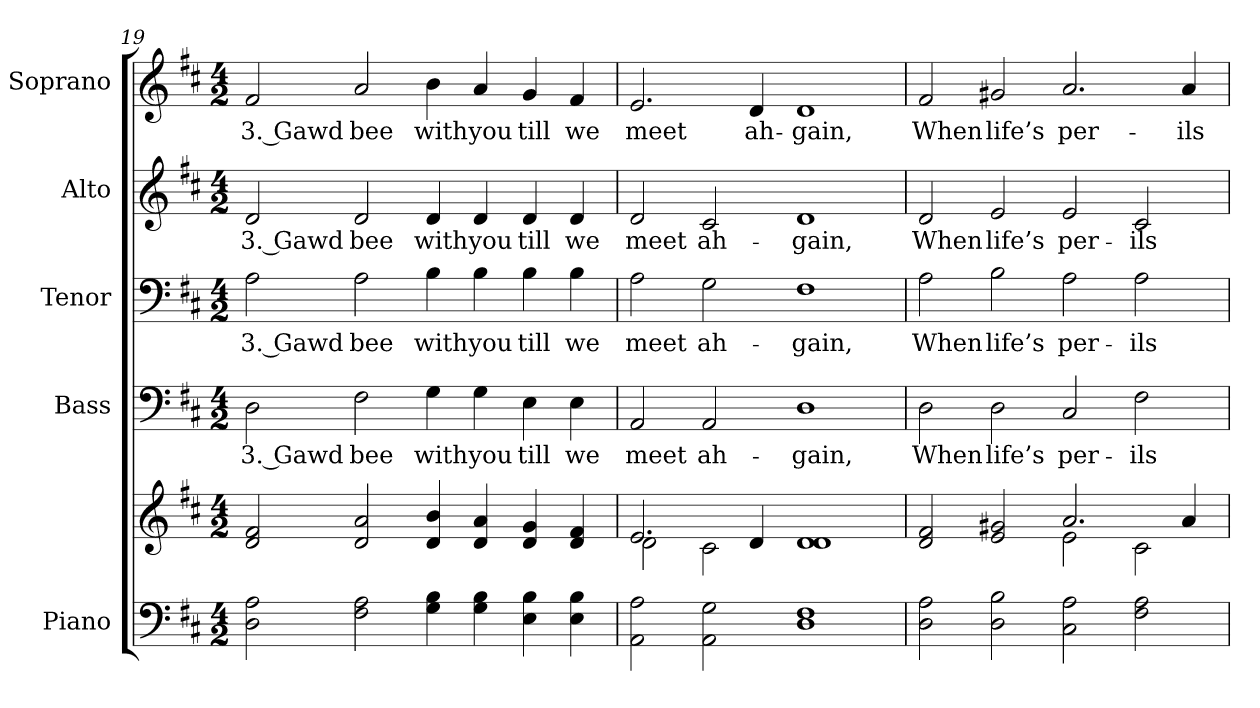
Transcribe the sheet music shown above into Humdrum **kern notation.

**kern	**kern	**kern	**text	**kern	**text	**kern	**text	**kern	**text
*part5	*part5	*part4	*part4	*part3	*part3	*part2	*part2	*part1	*part1
*staff6	*staff5	*staff4	*staff4	*staff3	*staff3	*staff2	*staff2	*staff1	*staff1
*I"Piano	*	*I"Bass	*	*I"Tenor	*	*I"Alto	*	*I"Soprano	*
*I'Pno.	*	*I'B.	*	*I'T.	*	*I'A.	*	*I'S.	*
!!LO:PB:g=z
*clefF4	*clefG2	*clefF4	*	*clefF4	*	*clefG2	*	*clefG2	*
*k[f#c#]	*k[f#c#]	*k[f#c#]	*	*k[f#c#]	*	*k[f#c#]	*	*k[f#c#]	*
*D:	*D:	*D:	*	*D:	*	*D:	*	*D:	*
*M4/2	*M4/2	*M4/2	*	*M4/2	*	*M4/2	*	*M4/2	*
=19	=19	=19	=19	=19	=19	=19	=19	=19	=19
!	!	!	!LO:LY:b:color=#000000	!	!	!	!	!	!
!	!	!	!	!	!LO:LY:b:color=#000000	!	!	!	!
!	!	!	!	!	!	!	!LO:LY:b:color=#000000	!	!
!	!	!	!	!	!	!	!	!	!LO:LY:b:color=#000000
2Di\ 2Ai	2di/ 2f#i	2Di\	3. Gawd	2Ai\	3. Gawd	2di/	3. Gawd	2f#i/	3. Gawd
!	!	!	!LO:LY:b:color=#000000	!	!	!	!	!	!
!	!	!	!	!	!LO:LY:b:color=#000000	!	!	!	!
!	!	!	!	!	!	!	!LO:LY:b:color=#000000	!	!
!	!	!	!	!	!	!	!	!	!LO:LY:b:color=#000000
2F#i\ 2Ai	2di/ 2ai	2F#i\	bee	2Ai\	bee	2di/	bee	2ai/	bee
!	!	!	!LO:LY:b:color=#000000	!	!	!	!	!	!
!	!	!	!	!	!LO:LY:b:color=#000000	!	!	!	!
!	!	!	!	!	!	!	!LO:LY:b:color=#000000	!	!
!	!	!	!	!	!	!	!	!	!LO:LY:b:color=#000000
4Gi\ 4Bi	4di/ 4bi	4Gi\	with	4Bi\	with	4di/	with	4bi\	with
!	!	!	!LO:LY:b:color=#000000	!	!	!	!	!	!
!	!	!	!	!	!LO:LY:b:color=#000000	!	!	!	!
!	!	!	!	!	!	!	!LO:LY:b:color=#000000	!	!
!	!	!	!	!	!	!	!	!	!LO:LY:b:color=#000000
4Gi\ 4Bi	4di/ 4ai	4Gi\	you	4Bi\	you	4di/	you	4ai/	you
!	!	!	!LO:LY:b:color=#000000	!	!	!	!	!	!
!	!	!	!	!	!LO:LY:b:color=#000000	!	!	!	!
!	!	!	!	!	!	!	!LO:LY:b:color=#000000	!	!
!	!	!	!	!	!	!	!	!	!LO:LY:b:color=#000000
4Ei\ 4Bi	4di/ 4gi	4Ei\	till	4Bi\	till	4di/	till	4gi/	till
!	!	!	!LO:LY:b:color=#000000	!	!	!	!	!	!
!	!	!	!	!	!LO:LY:b:color=#000000	!	!	!	!
!	!	!	!	!	!	!	!LO:LY:b:color=#000000	!	!
!	!	!	!	!	!	!	!	!	!LO:LY:b:color=#000000
4Ei\ 4Bi	4di/ 4f#i	4Ei\	we	4Bi\	we	4di/	we	4f#i/	we
=20	=20	=20	=20	=20	=20	=20	=20	=20	=20
*	*^	*	*	*	*	*	*	*	*
!	!	!	!	!LO:LY:b:color=#000000	!	!	!	!	!	!
!	!	!	!	!	!	!LO:LY:b:color=#000000	!	!	!	!
!	!	!	!	!	!	!	!	!LO:LY:b:color=#000000	!	!
!	!	!	!	!	!	!	!	!	!	!LO:LY:b:color=#000000
2AAi\ 2Ai	2.ei/	2di\	2AAi/	meet	2Ai\	meet	2di/	meet	2.ei/	meet
!	!	!	!	!LO:LY:b:color=#000000	!	!	!	!	!	!
!	!	!	!	!	!	!LO:LY:b:color=#000000	!	!	!	!
!	!	!	!	!	!	!	!	!LO:LY:b:color=#000000	!	!
2AAi\ 2Gi	.	2c#i\	2AAi/	ah-	2Gi\	ah-	2c#i/	ah-	.	.
!	!	!	!	!	!	!	!	!	!	!LO:LY:b:color=#000000
.	4di/	.	.	.	.	.	.	.	4di/	ah-
!	!	!	!	!LO:LY:b:color=#000000	!	!	!	!	!	!
!	!	!	!	!	!	!LO:LY:b:color=#000000	!	!	!	!
!	!	!	!	!	!	!	!	!LO:LY:b:color=#000000	!	!
!	!	!	!	!	!	!	!	!	!	!LO:LY:b:color=#000000
1Di 1F#i	1di 1di	1ryy	1Di	-gain,	1F#i	-gain,	1di	-gain,	1di	-gain,
!!LO:PB:g=z
=21	=21	=21	=21	=21	=21	=21	=21	=21	=21	=21
!	!	!	!	!LO:LY:b:color=#000000	!	!	!	!	!	!
!	!	!	!	!	!	!LO:LY:b:color=#000000	!	!	!	!
!	!	!	!	!	!	!	!	!LO:LY:b:color=#000000	!	!
!	!	!	!	!	!	!	!	!	!	!LO:LY:b:color=#000000
2Di\ 2Ai	2di/ 2f#i	1ryy	2Di\	When	2Ai\	When	2di/	When	2f#i/	When
!	!	!	!	!LO:LY:b:color=#000000	!	!	!	!	!	!
!	!	!	!	!	!	!LO:LY:b:color=#000000	!	!	!	!
!	!	!	!	!	!	!	!	!LO:LY:b:color=#000000	!	!
!	!	!	!	!	!	!	!	!	!	!LO:LY:b:color=#000000
2Di\ 2Bi	2ei/ 2g#Xi	.	2Di\	life’s	2Bi\	life’s	2ei/	life’s	2g#Xi/	life’s
!	!	!	!	!LO:LY:b:color=#000000	!	!	!	!	!	!
!	!	!	!	!	!	!LO:LY:b:color=#000000	!	!	!	!
!	!	!	!	!	!	!	!	!LO:LY:b:color=#000000	!	!
!	!	!	!	!	!	!	!	!	!	!LO:LY:b:color=#000000
2C#i\ 2Ai	2.ai/	2ei\	2C#i/	per-	2Ai\	per-	2ei/	per-	2.ai/	per-
!	!	!	!	!LO:LY:b:color=#000000	!	!	!	!	!	!
!	!	!	!	!	!	!LO:LY:b:color=#000000	!	!	!	!
!	!	!	!	!	!	!	!	!LO:LY:b:color=#000000	!	!
2F#i\ 2Ai	.	2c#i\	2F#i\	-ils	2Ai\	-ils	2c#i/	-ils	.	.
!	!	!	!	!	!	!	!	!	!	!LO:LY:b:color=#000000
.	4ai/	.	.	.	.	.	.	.	4ai/	-ils
*	*v	*v	*	*	*	*	*	*	*	*
=	=	=	=	=	=	=	=	=	=
*-	*-	*-	*-	*-	*-	*-	*-	*-	*-
